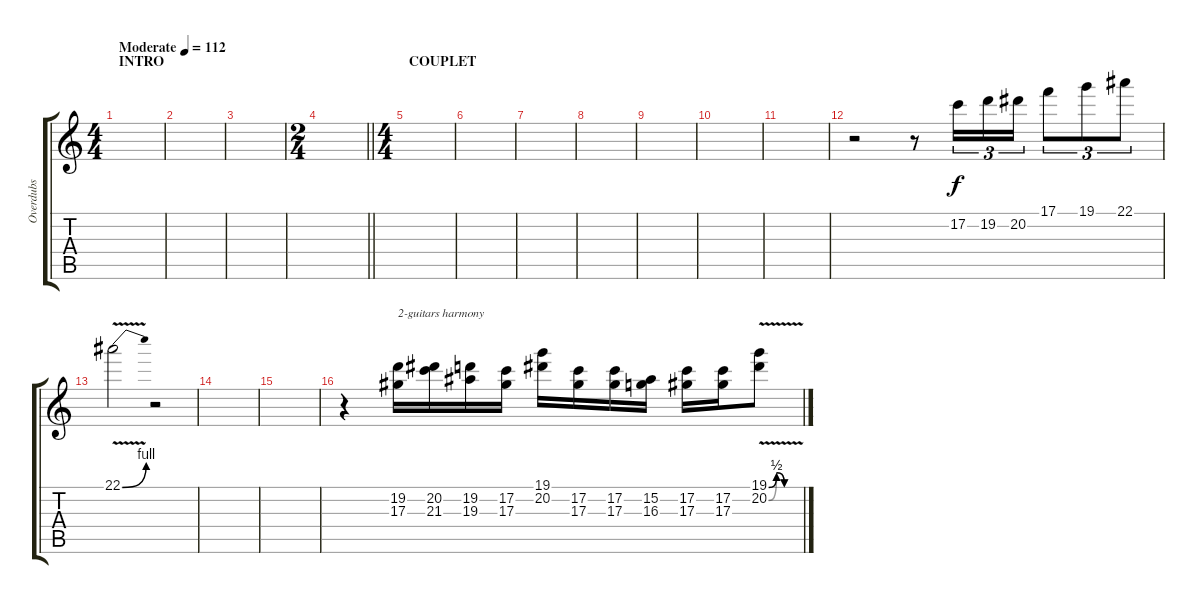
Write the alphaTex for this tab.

\track ("Overdubs" "Overdubs") {instrument overdrivenguitar}
\staff {score tabs}
\tuning (C4 G3 Eb3 Bb2 F2 C2) {hide}
\ts (4 4)
\section ("" "INTRO")
\tempo (112 "Moderate")
\clef g2
\ks c
|
|
|
\ts (2 4)
\barLineRight lightlight
|
\ts (4 4)
\section ("" "COUPLET")
|
|
|
|
|
|
|
r.2 r.8 17.2.16{tu (3 2)} 19.2.16{tu (3 2)} 20.2.16{tu (3 2)} 17.1.8{tu (3 2)} 19.1.8{tu (3 2)} 22.1.8{tu (3 2)} |
22.1{be (bend 0 0 60 4) v}.2{volume 6} r.2 |
|
|
r.4{volume 10 instrument distortionguitar} (19.2 17.3).16{txt "2-guitars harmony"} (20.2 21.3).16 (19.2 19.3).16 (17.2 17.3).16 (19.1 20.2).16 (17.2 17.3).16 (17.2 17.3).16 (15.2 16.3).16 (17.2 17.3).16 (17.2 17.3).16 (19.1{be (custom 0 0 15 2 30 0 60 0) v} 20.2{be (custom 0 0 15 2 30 0 60 0)}).8
